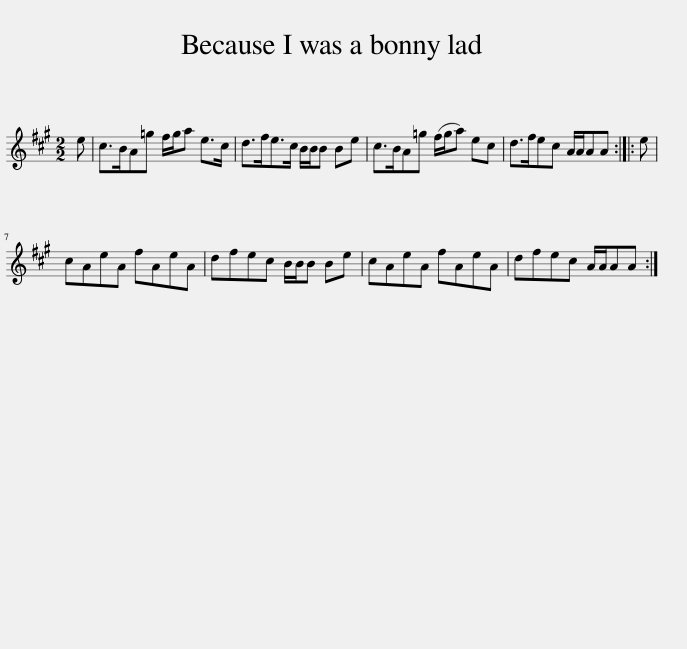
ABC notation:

X:1
L:1/8
M:2/2
I:linebreak $
K:A
V:1 treble
V:1
 e | c>BA=g f/g/a e>c | d>fe>c B/B/B Be | c>BA=g (f/g/a) ec | d>fec A/A/AA :: %5
 e |$ cAeA fAeA | dfec B/B/B Be | cAeA fAeA | dfec A/A/AA :| %10
